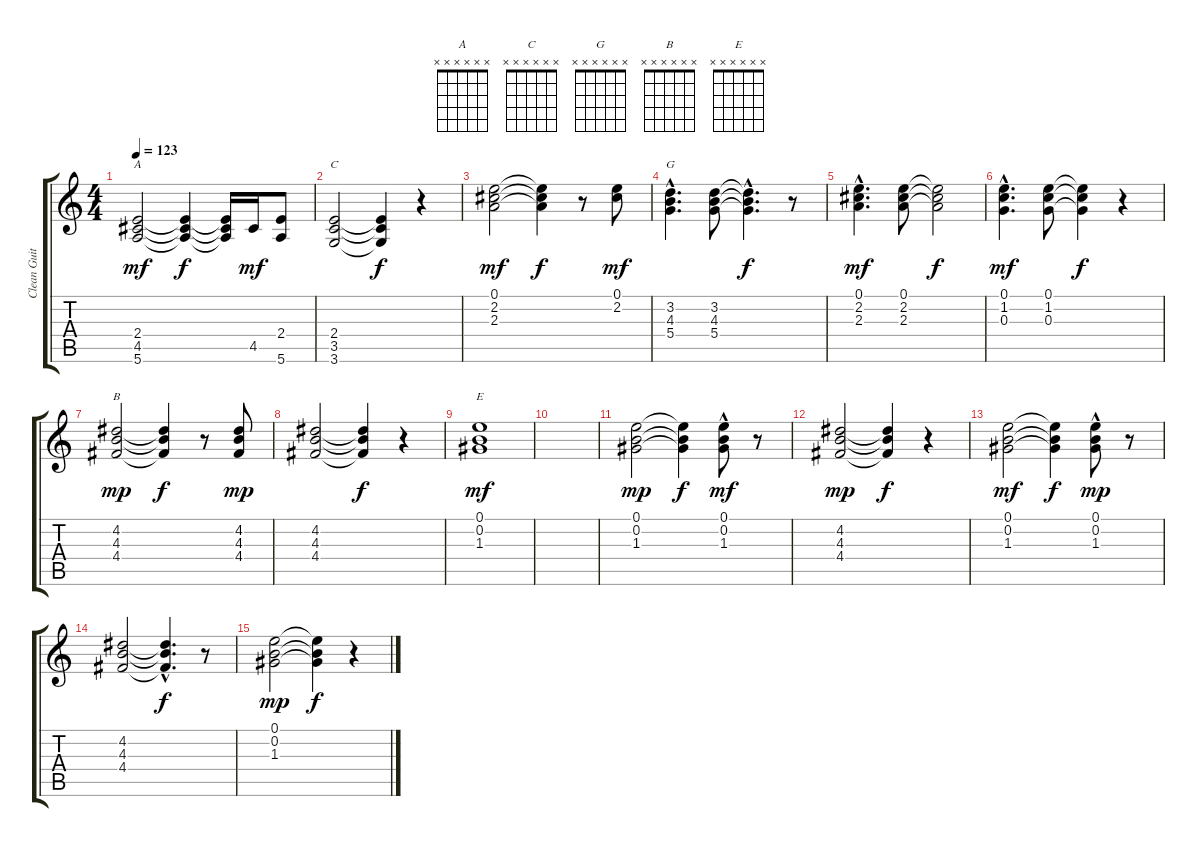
\track ("Clean Guitar" "Clean Guit") {instrument acousticguitarsteel}
\staff {score tabs}
\tuning (E4 B3 G3 D3 A2 E2) {hide}
\chord ("A" x x x x x x) {firstfret 0}
\chord ("C" x x x x x x) {firstfret 0}
\chord ("G" x x x x x x) {firstfret 0}
\chord ("B" x x x x x x) {firstfret 0}
\chord ("E" x x x x x x) {firstfret 0}
\ts (4 4)
\tempo 123
\clef g2
\ks c
(2.4 4.5 5.6).2{ch "A" dy mf} (2.4{t} 4.5{t} 5.6{t}).4{dy f} (2.4{t} 4.5{t} 5.6{t}).16 4.5.16{dy mf} (2.4 5.6).8 |
(2.4 3.5 3.6).2{ch "C"} (2.4{t} 3.5{t} 3.6{t}).4{dy f} r.4 |
(0.1 2.2 2.3).2{dy mf} (0.1{t} 2.2{t} 2.3{t}).4{dy f} r.8 (0.1 2.2).8{dy mf} |
(3.2{hac} 4.3{hac} 5.4{hac}).4{d ch "G"} (3.2 4.3 5.4).8 (3.2{t} 4.3{hac t} 5.4{t}).4{d dy f} r.8 |
(0.1 2.2 2.3{hac}).4{d dy mf} (0.1 2.2 2.3).8 (0.1{t} 2.2{t} 2.3{t}).2{dy f} |
(0.1{hac} 1.2{hac} 0.3{hac}).4{d dy mf} (0.1 1.2 0.3).8 (0.1{t} 1.2{t} 0.3{t}).4{dy f} r.4 |
(4.2 4.3 4.4).2{ch "B" dy mp} (4.2{t} 4.3{t} 4.4{t}).4{dy f} r.8 (4.2 4.3 4.4).8{dy mp} |
(4.2 4.3 4.4).2 (4.2{t} 4.3{t} 4.4{t}).4{dy f} r.4 |
(0.1 0.2 1.3).1{ch "E" dy mf} |
|
(0.1 0.2 1.3).2{dy mp} (0.1{t} 0.2{t} 1.3{t}).4{dy f} (0.1{hac} 0.2 1.3{hac}).8{dy mf} r.8 |
(4.2 4.3 4.4).2{dy mp} (4.2{t} 4.3{t} 4.4{t}).4{dy f} r.4 |
(0.1 0.2 1.3).2{dy mf} (0.1{t} 0.2{t} 1.3{t}).4{dy f} (0.1{hac} 0.2 1.3{hac}).8{dy mp} r.8 |
(4.2 4.3 4.4).2 (4.2{hac t} 4.3{hac t} 4.4{t}).4{d dy f} r.8 |
(0.1 0.2 1.3).2{dy mp} (0.1{t} 0.2{t} 1.3{t}).4{dy f} r.4
